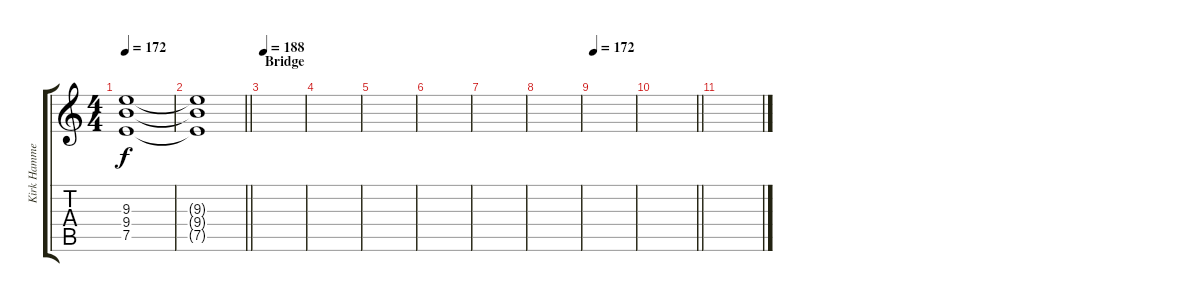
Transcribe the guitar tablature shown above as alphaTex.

\track ("Kirk Hammett Lead" "Kirk Hamme") {instrument overdrivenguitar}
\staff {score tabs}
\tuning (E4 B3 G3 D3 A2 E2) {hide}
\ts (4 4)
\tempo 172
\clef g2
\ks c
(9.3 9.4 7.5).1{dy f} |
\barLineRight lightlight
(9.3{t} 9.4{t} 7.5{t}).1 |
\section ("" "Bridge")
\tempo 188
|
|
|
|
|
|
\tempo 172
|
\barLineRight lightlight
|
\section ("" "")
